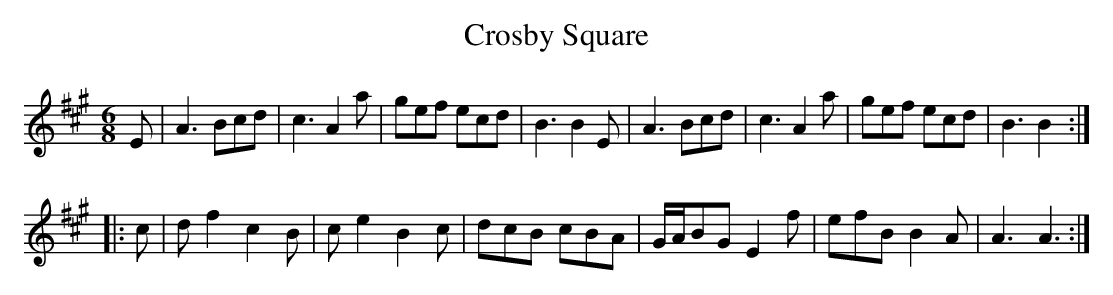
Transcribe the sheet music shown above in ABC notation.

X:1
T:Crosby Square
K:A
M:6/8
E|A3 Bcd|c3 A2 a|gef ecd|B3 B2 E|A3 Bcd|c3 A2 a|gef ecd|B3 B2:|
|: c|d f2 c2 B| c e2 B2 c| dcB cBA|G/2A/2BG E2 f| efB B2 A| A3 A3:|
